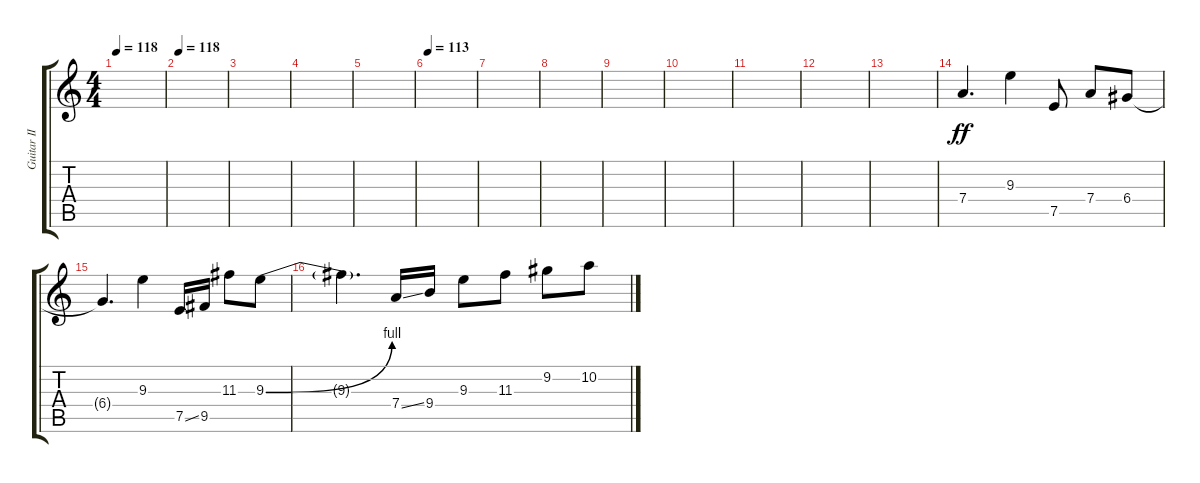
\track ("Guitar II" "Guitar II") {instrument distortionguitar}
\staff {score tabs}
\tuning (E4 B3 G3 D3 A2 E2) {hide}
\ts (4 4)
\tempo 118
\clef g2
\ks c
|
\tempo 118
|
|
|
|
\tempo 113
|
|
|
|
|
|
|
|
7.4.4{d dy ff} 9.3.4 7.5.8 7.4.8 6.4.8 |
6.4{t}.4{d} 9.3.4{volume 11} 7.5{ss}.16 9.5.16 11.3.8 9.3{be (bend 0 0 60 4)}.8 |
9.3{t}.4{d} 7.4{ss}.16 9.4.16 9.3.8 11.3.8 9.2.8 10.2.8
